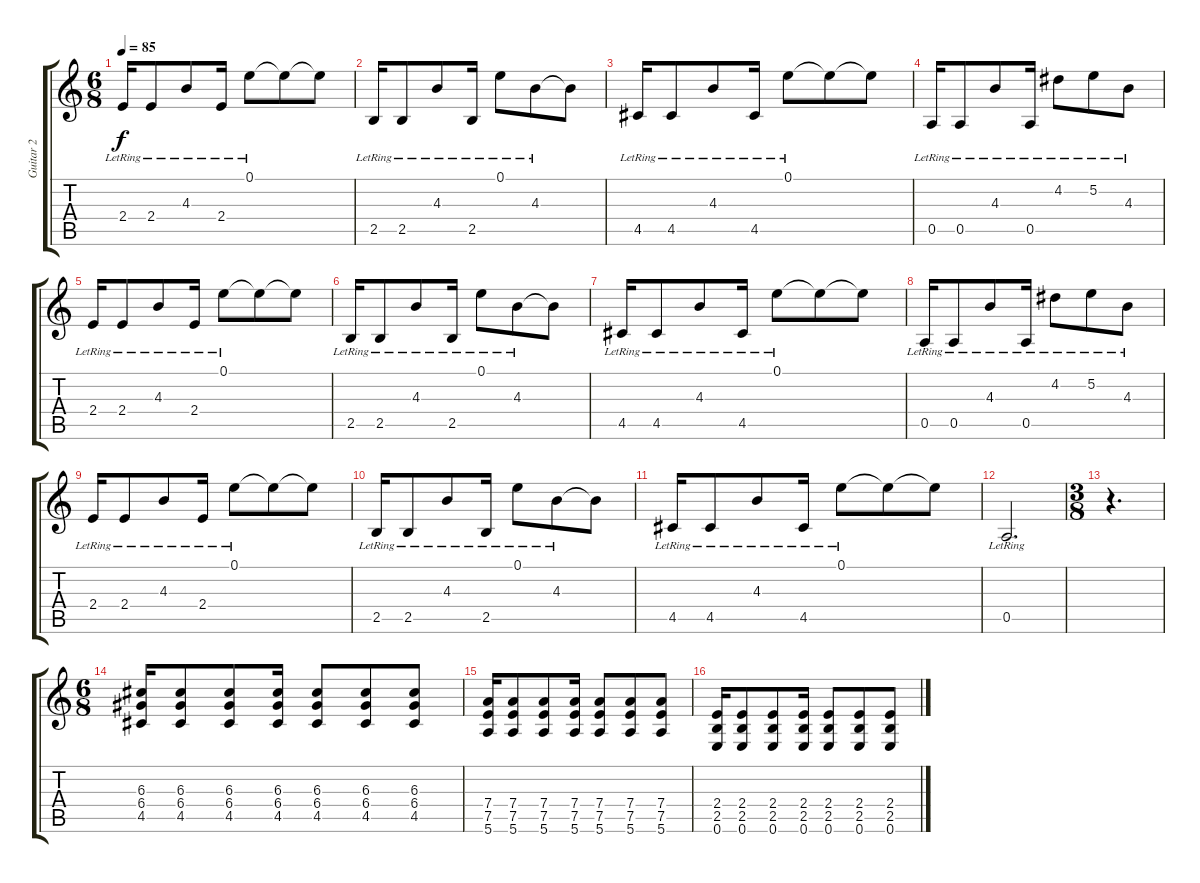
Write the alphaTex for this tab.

\track ("Guitar 2" "Guitar 2") {instrument acousticguitarsteel}
\staff {score tabs}
\tuning (E4 B3 G3 D3 A2 E2) {hide}
\ts (6 8)
\tempo 85
\clef g2
\ks c
2.4{lr}.16{dy f volume 15 instrument acousticguitarsteel} 2.4{lr}.8 4.3{lr}.8 2.4{lr}.16 0.1{lr}.8 0.1{t}.8 0.1{t}.8 |
2.5{lr}.16 2.5{lr}.8 4.3{lr}.8 2.5{lr}.16 0.1{lr}.8 4.3{lr}.8 4.3{t}.8 |
4.5{lr}.16 4.5{lr}.8 4.3{lr}.8 4.5{lr}.16 0.1{lr}.8 0.1{t}.8 0.1{t}.8 |
0.5{lr}.16 0.5{lr}.8 4.3{lr}.8 0.5{lr}.16 4.2{lr}.8 5.2{lr}.8 4.3{lr}.8 |
2.4{lr}.16 2.4{lr}.8 4.3{lr}.8 2.4{lr}.16 0.1{lr}.8 0.1{t}.8 0.1{t}.8 |
2.5{lr}.16 2.5{lr}.8 4.3{lr}.8 2.5{lr}.16 0.1{lr}.8 4.3{lr}.8 4.3{t}.8 |
4.5{lr}.16 4.5{lr}.8 4.3{lr}.8 4.5{lr}.16 0.1{lr}.8 0.1{t}.8 0.1{t}.8 |
0.5{lr}.16 0.5{lr}.8 4.3{lr}.8 0.5{lr}.16 4.2{lr}.8 5.2{lr}.8 4.3{lr}.8 |
2.4{lr}.16 2.4{lr}.8 4.3{lr}.8 2.4{lr}.16 0.1{lr}.8 0.1{t}.8 0.1{t}.8 |
2.5{lr}.16 2.5{lr}.8 4.3{lr}.8 2.5{lr}.16 0.1{lr}.8 4.3{lr}.8 4.3{t}.8 |
4.5{lr}.16 4.5{lr}.8 4.3{lr}.8 4.5{lr}.16 0.1{lr}.8 0.1{t}.8 0.1{t}.8 |
0.5{lr}.2{d} |
\ts (3 8)
r.4{d} |
\ts (6 8)
(6.3 6.4 4.5).16{volume 11 instrument overdrivenguitar} (6.3 6.4 4.5).8 (6.3 6.4 4.5).8 (6.3 6.4 4.5).16 (6.3 6.4 4.5).8 (6.3 6.4 4.5).8 (6.3 6.4 4.5).8 |
(7.4 7.5 5.6).16 (7.4 7.5 5.6).8 (7.4 7.5 5.6).8 (7.4 7.5 5.6).16 (7.4 7.5 5.6).8 (7.4 7.5 5.6).8 (7.4 7.5 5.6).8 |
(2.4 2.5 0.6).16 (2.4 2.5 0.6).8 (2.4 2.5 0.6).8 (2.4 2.5 0.6).16 (2.4 2.5 0.6).8 (2.4 2.5 0.6).8 (2.4 2.5 0.6).8
